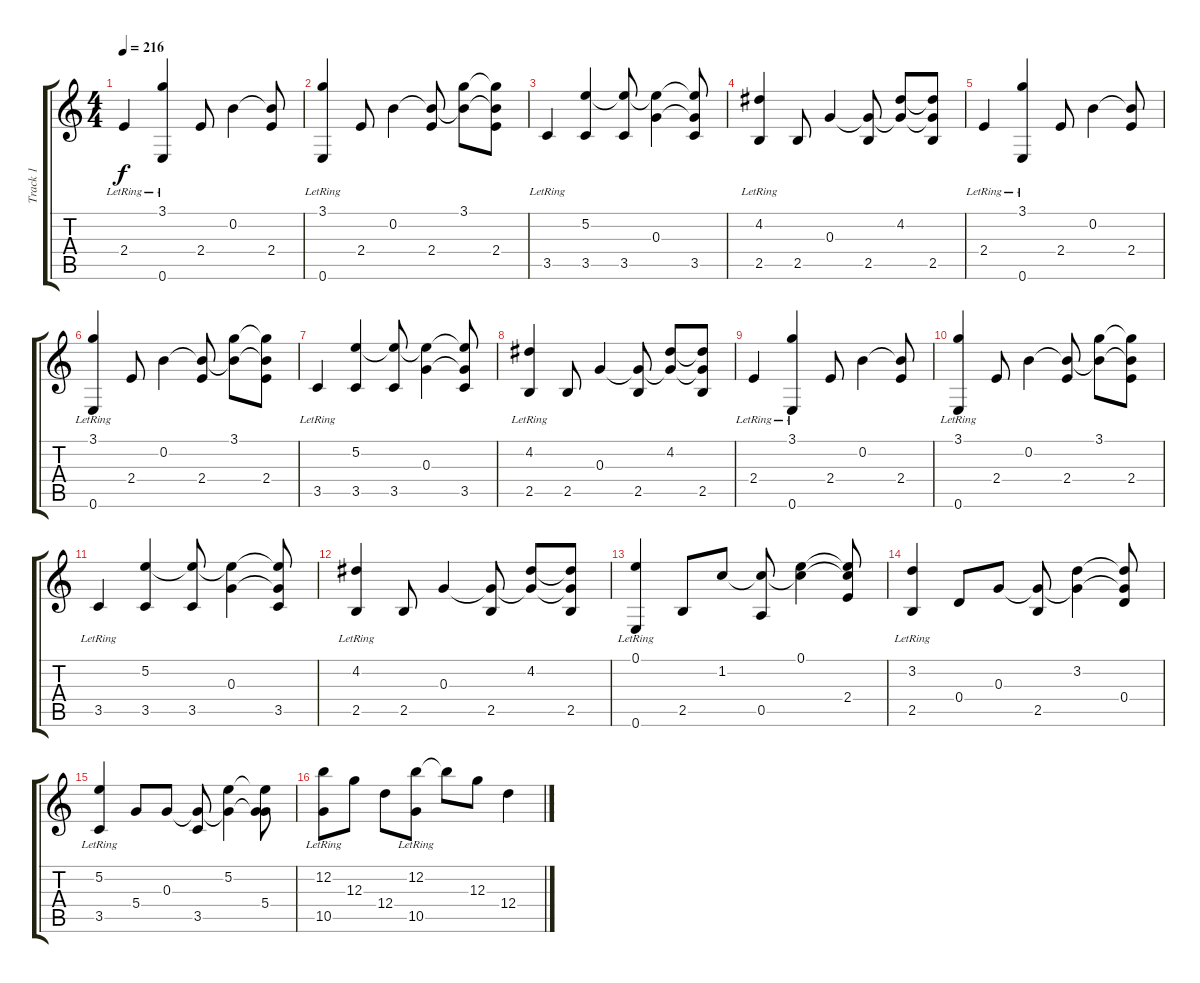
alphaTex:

\track ("Track 1" "Track 1") {instrument acousticguitarsteel}
\staff {score tabs}
\tuning (E4 B3 G3 D3 A2 E2) {hide}
\ts (4 4)
\tempo 216
\clef g2
\ks c
2.4{lr}.4{dy f} (3.1{lr} 0.6{lr}).4 2.4.8 0.2.4 (0.2{t} 2.4).8 |
(3.1{lr} 0.6{lr}).4 2.4.8 0.2.4 (0.2{t} 2.4).8 (3.1 0.2{t}).8 (3.1{t} 0.2{t} 2.4).8 |
3.5{lr}.4 (5.2 3.5).4 (5.2{t} 3.5).8 (5.2{t} 0.3).4 (5.2{t} 0.3{t} 3.5).8 |
(4.2{lr} 2.5{lr}).4 2.5.8 0.3.4 (0.3{t} 2.5).8 (4.2 0.3{t}).8 (4.2{t} 0.3{t} 2.5).8 |
2.4{lr}.4 (3.1{lr} 0.6{lr}).4 2.4.8 0.2.4 (0.2{t} 2.4).8 |
(3.1{lr} 0.6{lr}).4 2.4.8 0.2.4 (0.2{t} 2.4).8 (3.1 0.2{t}).8 (3.1{t} 0.2{t} 2.4).8 |
3.5{lr}.4 (5.2 3.5).4 (5.2{t} 3.5).8 (5.2{t} 0.3).4 (5.2{t} 0.3{t} 3.5).8 |
(4.2{lr} 2.5{lr}).4 2.5.8 0.3.4 (0.3{t} 2.5).8 (4.2 0.3{t}).8 (4.2{t} 0.3{t} 2.5).8 |
2.4{lr}.4 (3.1{lr} 0.6{lr}).4 2.4.8 0.2.4 (0.2{t} 2.4).8 |
(3.1{lr} 0.6{lr}).4 2.4.8 0.2.4 (0.2{t} 2.4).8 (3.1 0.2{t}).8 (3.1{t} 0.2{t} 2.4).8 |
3.5{lr}.4 (5.2 3.5).4 (5.2{t} 3.5).8 (5.2{t} 0.3).4 (5.2{t} 0.3{t} 3.5).8 |
(4.2{lr} 2.5{lr}).4 2.5.8 0.3.4 (0.3{t} 2.5).8 (4.2 0.3{t}).8 (4.2{t} 0.3{t} 2.5).8 |
(0.1{lr} 0.6{lr}).4 2.5.8 1.2.8 (1.2{t} 0.5).8 (0.1 1.2{t}).4 (0.1{t} 1.2{t} 2.4).8 |
(3.2{lr} 2.5{lr}).4 0.4.8 0.3.8 (0.3{t} 2.5).8 (3.2 0.3{t}).4 (3.2{t} 0.3{t} 0.4).8 |
(5.2{lr} 3.5{lr}).4 5.4.8 0.3.8 (0.3{t} 3.5).8 (5.2 0.3{t}).4 (5.2{t} 0.3{t} 5.4).8 |
(12.2{lr} 10.5{lr}).8 12.3.8 12.4.8 (12.2{lr} 10.5{lr}).8 12.2{t}.8 12.3.8 12.4.4
